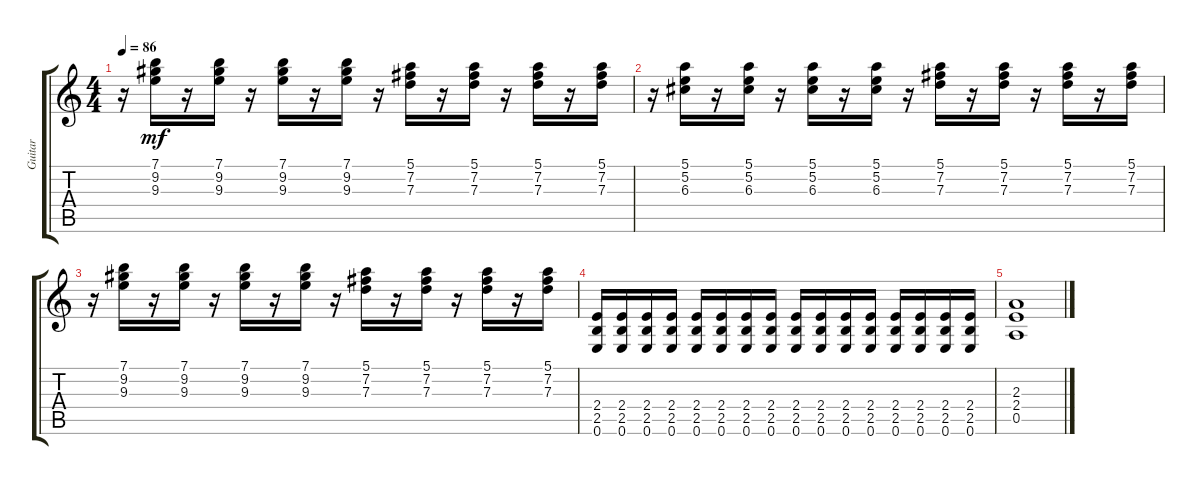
\track ("Guitar" "Guitar") {instrument electricguitarclean}
\staff {score tabs}
\tuning (E4 B3 G3 D3 A2 E2) {hide}
\ts (4 4)
\tempo 86
\clef g2
\ks c
r.16{dy mf} (7.1 9.2 9.3).16 r.16 (7.1 9.2 9.3).16 r.16 (7.1 9.2 9.3).16 r.16 (7.1 9.2 9.3).16 r.16 (5.1 7.2 7.3).16 r.16 (5.1 7.2 7.3).16 r.16 (5.1 7.2 7.3).16 r.16 (5.1 7.2 7.3).16 |
r.16 (5.1 5.2 6.3).16 r.16 (5.1 5.2 6.3).16 r.16 (5.1 5.2 6.3).16 r.16 (5.1 5.2 6.3).16 r.16 (5.1 7.2 7.3).16 r.16 (5.1 7.2 7.3).16 r.16 (5.1 7.2 7.3).16 r.16 (5.1 7.2 7.3).16 |
r.16 (7.1 9.2 9.3).16 r.16 (7.1 9.2 9.3).16 r.16 (7.1 9.2 9.3).16 r.16 (7.1 9.2 9.3).16 r.16 (5.1 7.2 7.3).16 r.16 (5.1 7.2 7.3).16 r.16 (5.1 7.2 7.3).16 r.16 (5.1 7.2 7.3).16 |
(2.4 2.5 0.6).16 (2.4 2.5 0.6).16 (2.4 2.5 0.6).16 (2.4 2.5 0.6).16 (2.4 2.5 0.6).16 (2.4 2.5 0.6).16 (2.4 2.5 0.6).16 (2.4 2.5 0.6).16 (2.4 2.5 0.6).16 (2.4 2.5 0.6).16 (2.4 2.5 0.6).16 (2.4 2.5 0.6).16 (2.4 2.5 0.6).16 (2.4 2.5 0.6).16 (2.4 2.5 0.6).16 (2.4 2.5 0.6).16 |
(2.3 2.4 0.5).1
